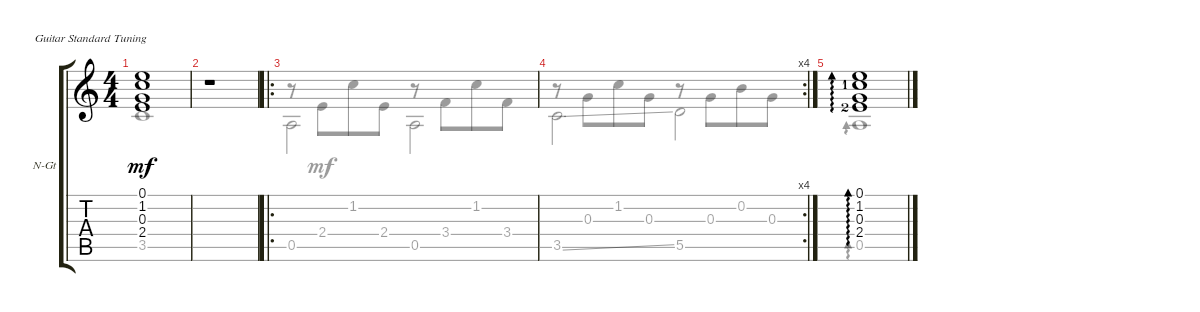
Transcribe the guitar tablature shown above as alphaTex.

\defaultSystemsLayout 4
\bracketExtendMode groupsimilarinstruments
\firstSystemTrackNameOrientation horizontal
\otherSystemsTrackNameOrientation horizontal
\track ("Nylon Guitar" "N-Gt") {instrument acousticguitarnylon}
\staff {score tabs}
\tuning (E4 B3 G3 D3 A2 E2)
\voice
\ts (4 4)
\tempo (100 hide)
\clef g2
\ks aminor
(0.1{t} 1.2{t} 0.3{t} 2.4{t}).1{dy mf} |
r.1 |
\ro
|
\rc 4
|
(2.4{lf 3} 0.3 1.2{lf 2} 0.1).1{ad 0}
\voice
\clef g2
\ottava regular
\simile none
\ks aminor
3.5{t}.1{dy mf} |
|
0.5.2 0.5.2 |
3.5{ss}.2 5.5.2 |
0.5.1{ad 0}
\voice
\clef g2
\ottava regular
\simile none
\ks aminor
|
|
r.8{beam merge} 2.4.8{beam merge} 1.2.8{beam merge} 2.4.8 r.8{beam merge} 3.4.8{beam merge} 1.2.8{beam merge} 3.4.8 |
r.8{beam merge} 0.3.8{beam merge} 1.2.8{beam merge} 0.3.8 r.8 0.3.8{beam merge} 0.2.8{beam merge} 0.3.8 |
